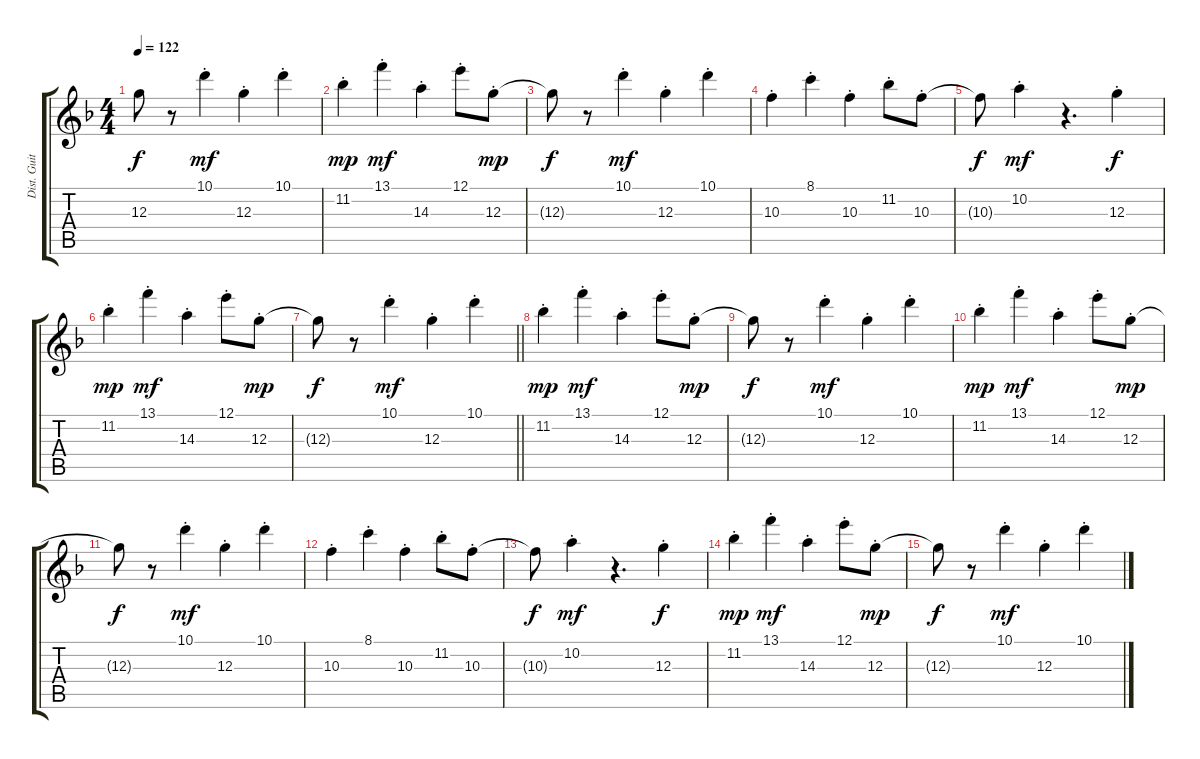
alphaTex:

\track ("Dist. Guitar" "Dist. Guit") {instrument distortionguitar}
\staff {score tabs}
\tuning (E4 B3 G3 D3 A2 E2) {hide}
\ts (4 4)
\tempo 122
\clef g2
\ks f
12.3{t}.8{dy f} r.8 10.1{st}.4{dy mf} 12.3{st}.4 10.1{st}.4 |
11.2{st}.4{dy mp} 13.1{st}.4{dy mf} 14.3{st}.4 12.1{st}.8 12.3{st}.8{dy mp} |
12.3{t}.8{dy f} r.8 10.1{st}.4{dy mf} 12.3{st}.4 10.1{st}.4 |
10.3{st}.4 8.1{st}.4 10.3{st}.4 11.2{st}.8 10.3{st}.8 |
10.3{t}.8{dy f} 10.2{st}.4{dy mf} r.4{d} 12.3{st}.4{dy f} |
11.2{st}.4{dy mp} 13.1{st}.4{dy mf} 14.3{st}.4 12.1{st}.8 12.3{st}.8{dy mp} |
\barLineRight lightlight
12.3{t}.8{dy f} r.8 10.1{st}.4{dy mf} 12.3{st}.4 10.1{st}.4 |
11.2{st}.4{dy mp} 13.1{st}.4{dy mf} 14.3{st}.4 12.1{st}.8 12.3{st}.8{dy mp} |
12.3{t}.8{dy f} r.8 10.1{st}.4{dy mf} 12.3{st}.4 10.1{st}.4 |
11.2{st}.4{dy mp} 13.1{st}.4{dy mf} 14.3{st}.4 12.1{st}.8 12.3{st}.8{dy mp} |
12.3{t}.8{dy f} r.8 10.1{st}.4{dy mf} 12.3{st}.4 10.1{st}.4 |
10.3{st}.4 8.1{st}.4 10.3{st}.4 11.2{st}.8 10.3{st}.8 |
10.3{t}.8{dy f} 10.2{st}.4{dy mf} r.4{d} 12.3{st}.4{dy f} |
11.2{st}.4{dy mp} 13.1{st}.4{dy mf} 14.3{st}.4 12.1{st}.8 12.3{st}.8{dy mp} |
12.3{t}.8{dy f} r.8 10.1{st}.4{dy mf} 12.3{st}.4 10.1{st}.4
